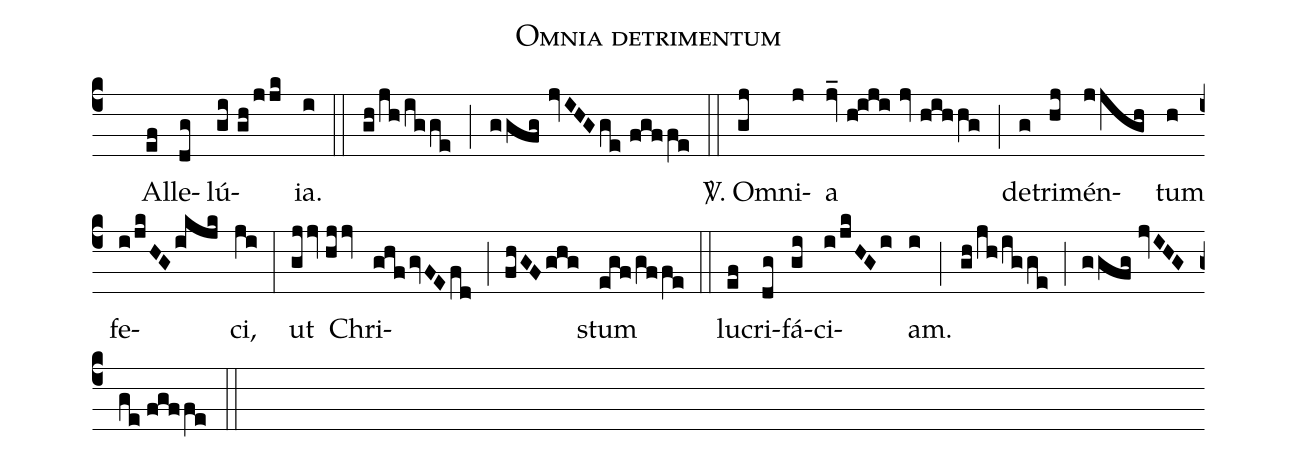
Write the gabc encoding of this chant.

name:Omnia detrimentum;
mode:III;
office-part:Alleluia;
%%
(c4) () Al(ef)le(dg)lú(gi//gh/jjk)ia.(i) (::) (gh/jh/igge) (;) (ggfg//jvIHG/ge//fgffe) (::) <sp>V/</sp>. Om(gj)ni(j)a(jv_//h!iji//jv//hihhg) (;) de(g)tri(hj)mén(jjgh)tum(h) fe(i/jkHG/ikjk)ci,(ji) (:) ut(gjjv//hjjv) Chri(ghf/gvFE/fd)(;)(fhGF/ghg)stum(egf/gffe) (::) lu(ef)cri(dg)fá(gi)ci(i/jkHGi)am.(i) (;) (gh/jh/igge) (;) (ggfg//jvIHG/ge//fgffe) (::)
